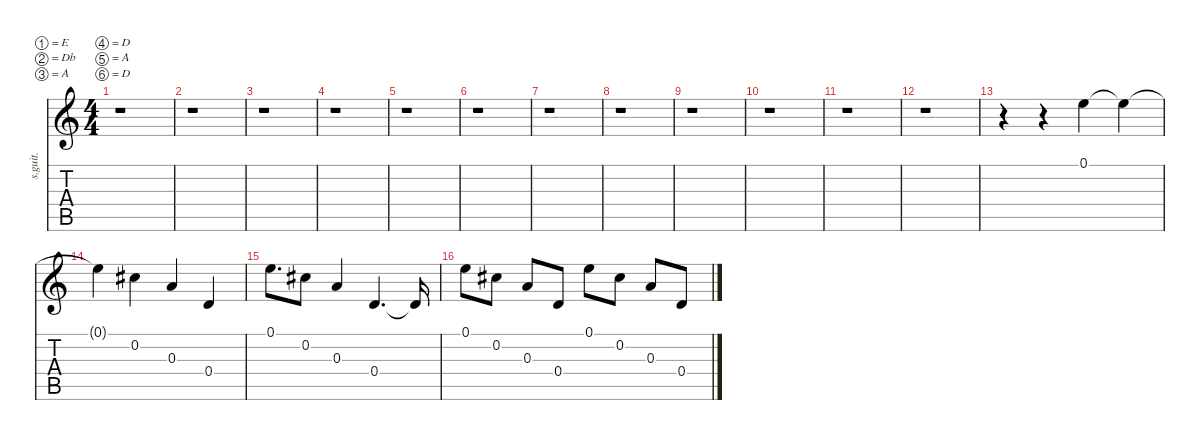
\defaultSystemsLayout 4
\hideDynamics
\bracketExtendMode nobrackets
\track ("Steve Holmes (Effects)" "s.guit.") {instrument overdrivenguitar}
\staff {score tabs}
\tuning (E4 Db4 A3 D3 A2 D2)
\ts (4 4)
\tempo (129 hide)
\clef g2
\ks c
r.1{dy mf} |
r.1 |
r.1 |
r.1 |
r.1 |
r.1 |
r.1 |
r.1 |
r.1 |
r.1 |
r.1 |
r.1 |
r.4 r.4 0.1.4 0.1{t}.4 |
0.1{t}.4 0.2{acc #}.4 0.3.4 0.4.4 |
0.1.8{d} 0.2{acc #}.8 0.3.4 0.4.4{d} 0.4{t}.16 |
0.1.8 0.2{acc #}.8 0.3.8 0.4.8 0.1.8 0.2{acc #}.8 0.3.8 0.4.8
